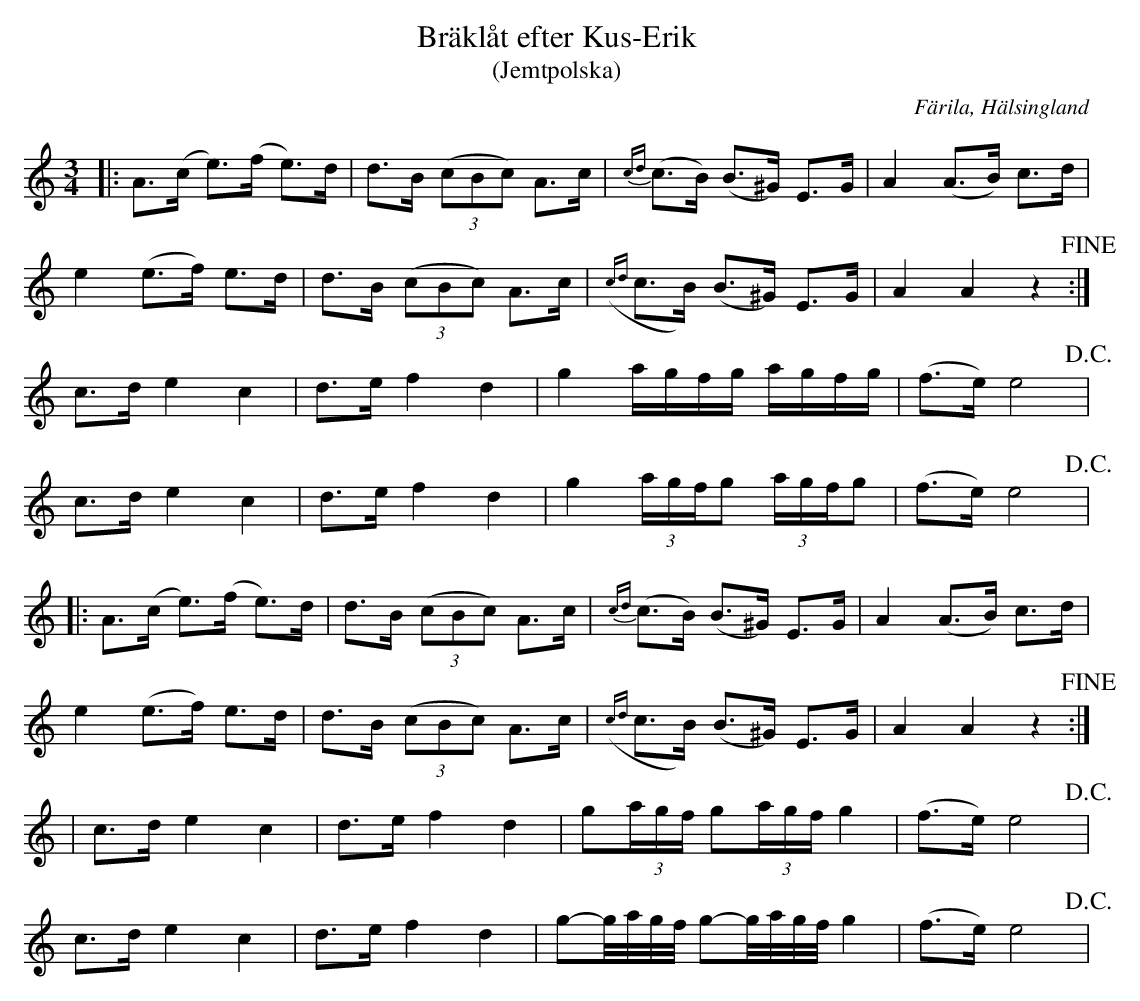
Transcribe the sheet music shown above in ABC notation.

X:1
T: Bräklåt efter Kus-Erik
T: (Jemtpolska)
O: Färila, Hälsingland
M: 3/4
L: 1/8
K: Am
|:A>(c e>)(f e)>d | d>B ((3cBc) A>c | {cd}(c>B) (B>^G)   E>G      | A2    (A>B) c>d  |
e2   (e>f) e>d  | d>B ((3cBc) A>c | ({cd}c>B)    (B>^G)   E>G      | A2    A2    z2  !fine! :|
K: C
c>d  e2    c2   | d>e f2      d2  | g2        a/g/f/g/ a/g/f/g/ | (f>e) e4 !D.C.!       |
c>d  e2    c2   | d>e f2      d2  | g2        (3a/g/f/g (3a/g/f/g | (f>e) e4 !D.C.!       |
|:A>(c e>)(f e)>d | d>B ((3cBc) A>c | {cd}(c>B) (B>^G)   E>G      | A2    (A>B) c>d  |
e2   (e>f) e>d  | d>B ((3cBc) A>c | ({cd}c>B)    (B>^G)   E>G      | A2    A2    z2  !fine! :|
K: C
|c>d  e2    c2   | d>e f2      d2  | g(3a/g/f/        g(3a/g/f/ g2 | (f>e) e4 !D.C.!       |
c>d  e2    c2   | d>e f2      d2  | g-g//a//g//f//        g-g//a//g//f// g2  | (f>e) e4 !D.C.!       |
